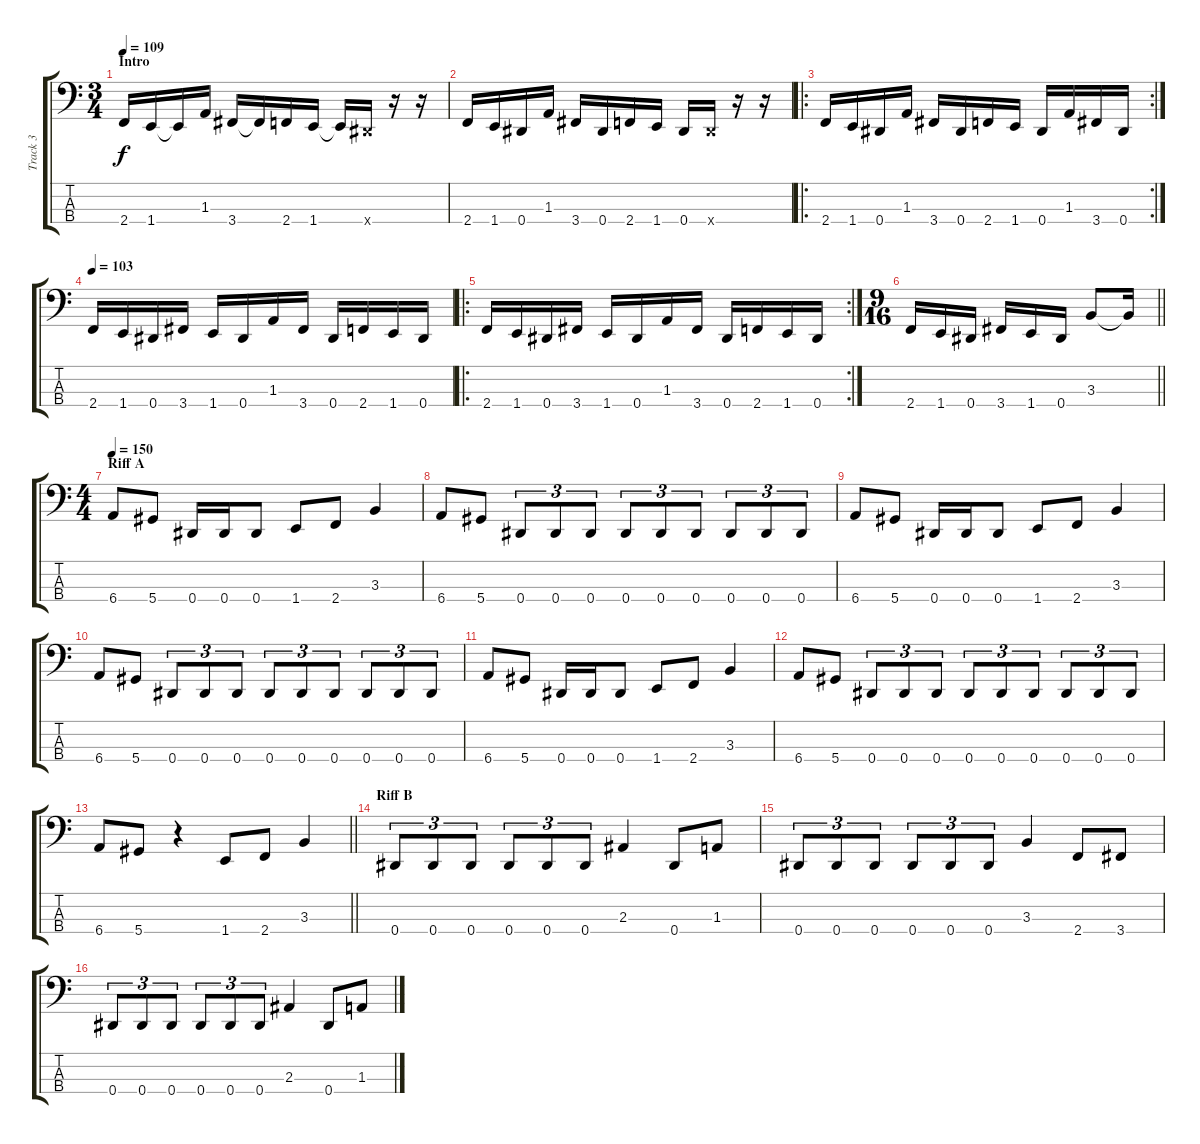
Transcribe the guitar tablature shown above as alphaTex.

\track ("Track 3" "Track 3") {instrument electricbassfinger}
\staff {score tabs}
\tuning (Gb2 Db2 Ab1 Eb1) {hide}
\ts (3 4)
\section ("" "Intro")
\tempo 109
\clef f4
\ks c
2.4.16{dy f instrument electricbassfinger} 1.4.16 1.4{t}.16 1.3.16 3.4.16 3.4{t}.16 2.4.16 1.4.16 1.4{t}.16 0.4{x}.16 r.16 r.16 |
2.4.16 1.4.16 0.4.16 1.3.16 3.4.16 0.4.16 2.4.16 1.4.16 0.4.16 0.4{x}.16 r.16 r.16 |
\ro
\rc 2
2.4.16 1.4.16 0.4.16 1.3.16 3.4.16 0.4.16 2.4.16 1.4.16 0.4.16 1.3.16 3.4.16 0.4.16 |
\tempo 103
2.4.16 1.4.16 0.4.16 3.4.16 1.4.16 0.4.16 1.3.16 3.4.16 0.4.16 2.4.16 1.4.16 0.4.16 |
\ro
\rc 2
2.4.16 1.4.16 0.4.16 3.4.16 1.4.16 0.4.16 1.3.16 3.4.16 0.4.16 2.4.16 1.4.16 0.4.16 |
\ts (9 16)
\barLineRight lightlight
2.4.16 1.4.16 0.4.16 3.4.16 1.4.16 0.4.16 3.3.8 3.3{t}.16 |
\ts (4 4)
\section ("" "Riff A")
\tempo 150
6.4.8 5.4.8 0.4.16 0.4.16 0.4.8 1.4.8 2.4.8 3.3.4 |
6.4.8 5.4.8 0.4.8{tu (3 2)} 0.4.8{tu (3 2)} 0.4.8{tu (3 2)} 0.4.8{tu (3 2)} 0.4.8{tu (3 2)} 0.4.8{tu (3 2)} 0.4.8{tu (3 2)} 0.4.8{tu (3 2)} 0.4.8{tu (3 2)} |
6.4.8 5.4.8 0.4.16 0.4.16 0.4.8 1.4.8 2.4.8 3.3.4 |
6.4.8 5.4.8 0.4.8{tu (3 2)} 0.4.8{tu (3 2)} 0.4.8{tu (3 2)} 0.4.8{tu (3 2)} 0.4.8{tu (3 2)} 0.4.8{tu (3 2)} 0.4.8{tu (3 2)} 0.4.8{tu (3 2)} 0.4.8{tu (3 2)} |
6.4.8 5.4.8 0.4.16 0.4.16 0.4.8 1.4.8 2.4.8 3.3.4 |
6.4.8 5.4.8 0.4.8{tu (3 2)} 0.4.8{tu (3 2)} 0.4.8{tu (3 2)} 0.4.8{tu (3 2)} 0.4.8{tu (3 2)} 0.4.8{tu (3 2)} 0.4.8{tu (3 2)} 0.4.8{tu (3 2)} 0.4.8{tu (3 2)} |
\barLineRight lightlight
6.4.8 5.4.8 r.4 1.4.8 2.4.8 3.3.4 |
\section ("" "Riff B")
0.4.8{tu (3 2)} 0.4.8{tu (3 2)} 0.4.8{tu (3 2)} 0.4.8{tu (3 2)} 0.4.8{tu (3 2)} 0.4.8{tu (3 2)} 2.3.4 0.4.8 1.3.8 |
0.4.8{tu (3 2)} 0.4.8{tu (3 2)} 0.4.8{tu (3 2)} 0.4.8{tu (3 2)} 0.4.8{tu (3 2)} 0.4.8{tu (3 2)} 3.3.4 2.4.8 3.4.8 |
0.4.8{tu (3 2)} 0.4.8{tu (3 2)} 0.4.8{tu (3 2)} 0.4.8{tu (3 2)} 0.4.8{tu (3 2)} 0.4.8{tu (3 2)} 2.3.4 0.4.8 1.3.8
